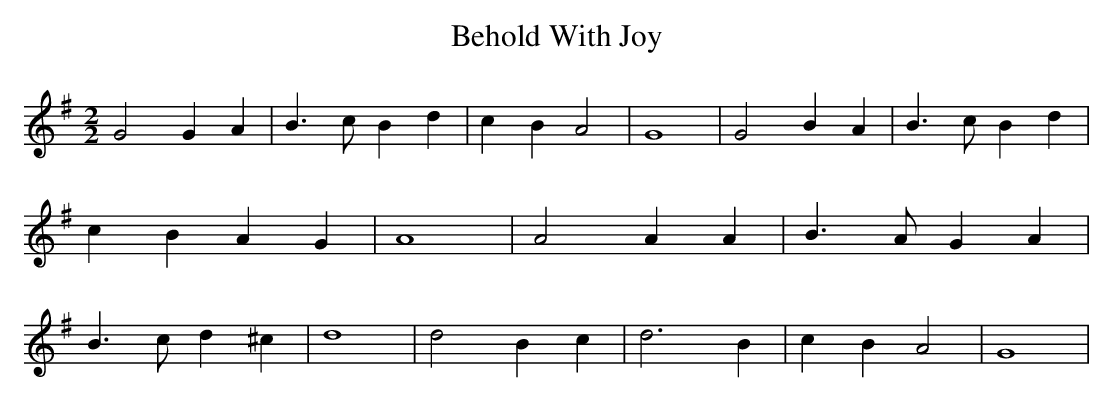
X:1
T:Behold With Joy
M:2/2
L:1/4
K:G
 G2 G A| B3/2- c/2- B d| c- B A2| G4| G2 B A| B3/2- c/2- B d| c- B- A G|\
 A4| A2 A A| B3/2- A/2- G A| B3/2- c/2- d ^c| d4| d2 B c| d3 B| c- B A2|\
 G4|
